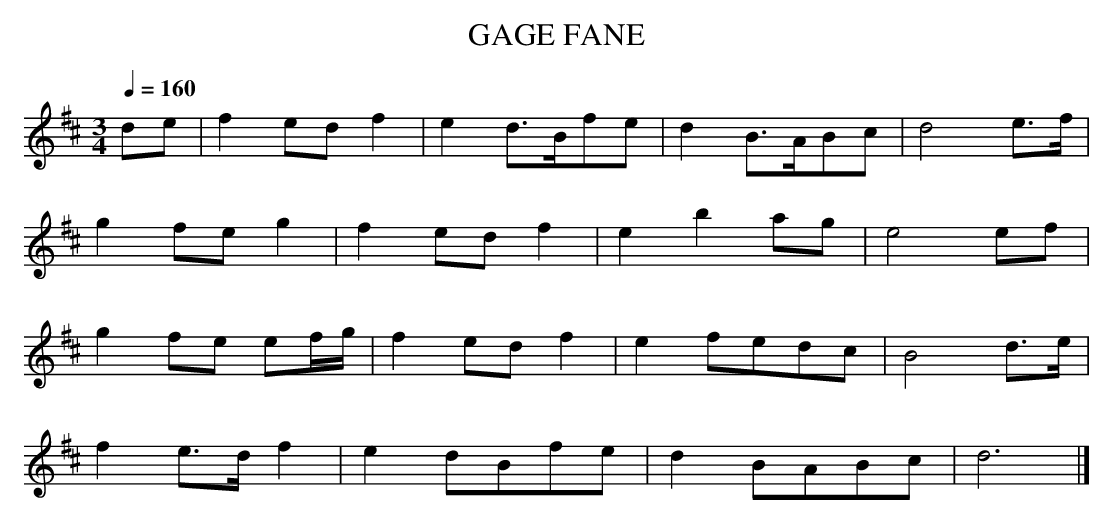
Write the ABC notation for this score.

X:1
T:GAGE FANE
Q:1/4=160
L:1/8
M:3/4
K:D
de|f2 ed f2|e2 d>Bfe|d2 B>ABc|d4 e>f|
g2 fe g2|f2 ed f2|e2 b2 ag|e4 ef|
g2 fe ef/g/|f2 ed f2|e2 fedc|B4 d>e|
f2 e>d f2|e2 dBfe|d2 BABc|d6 |]
